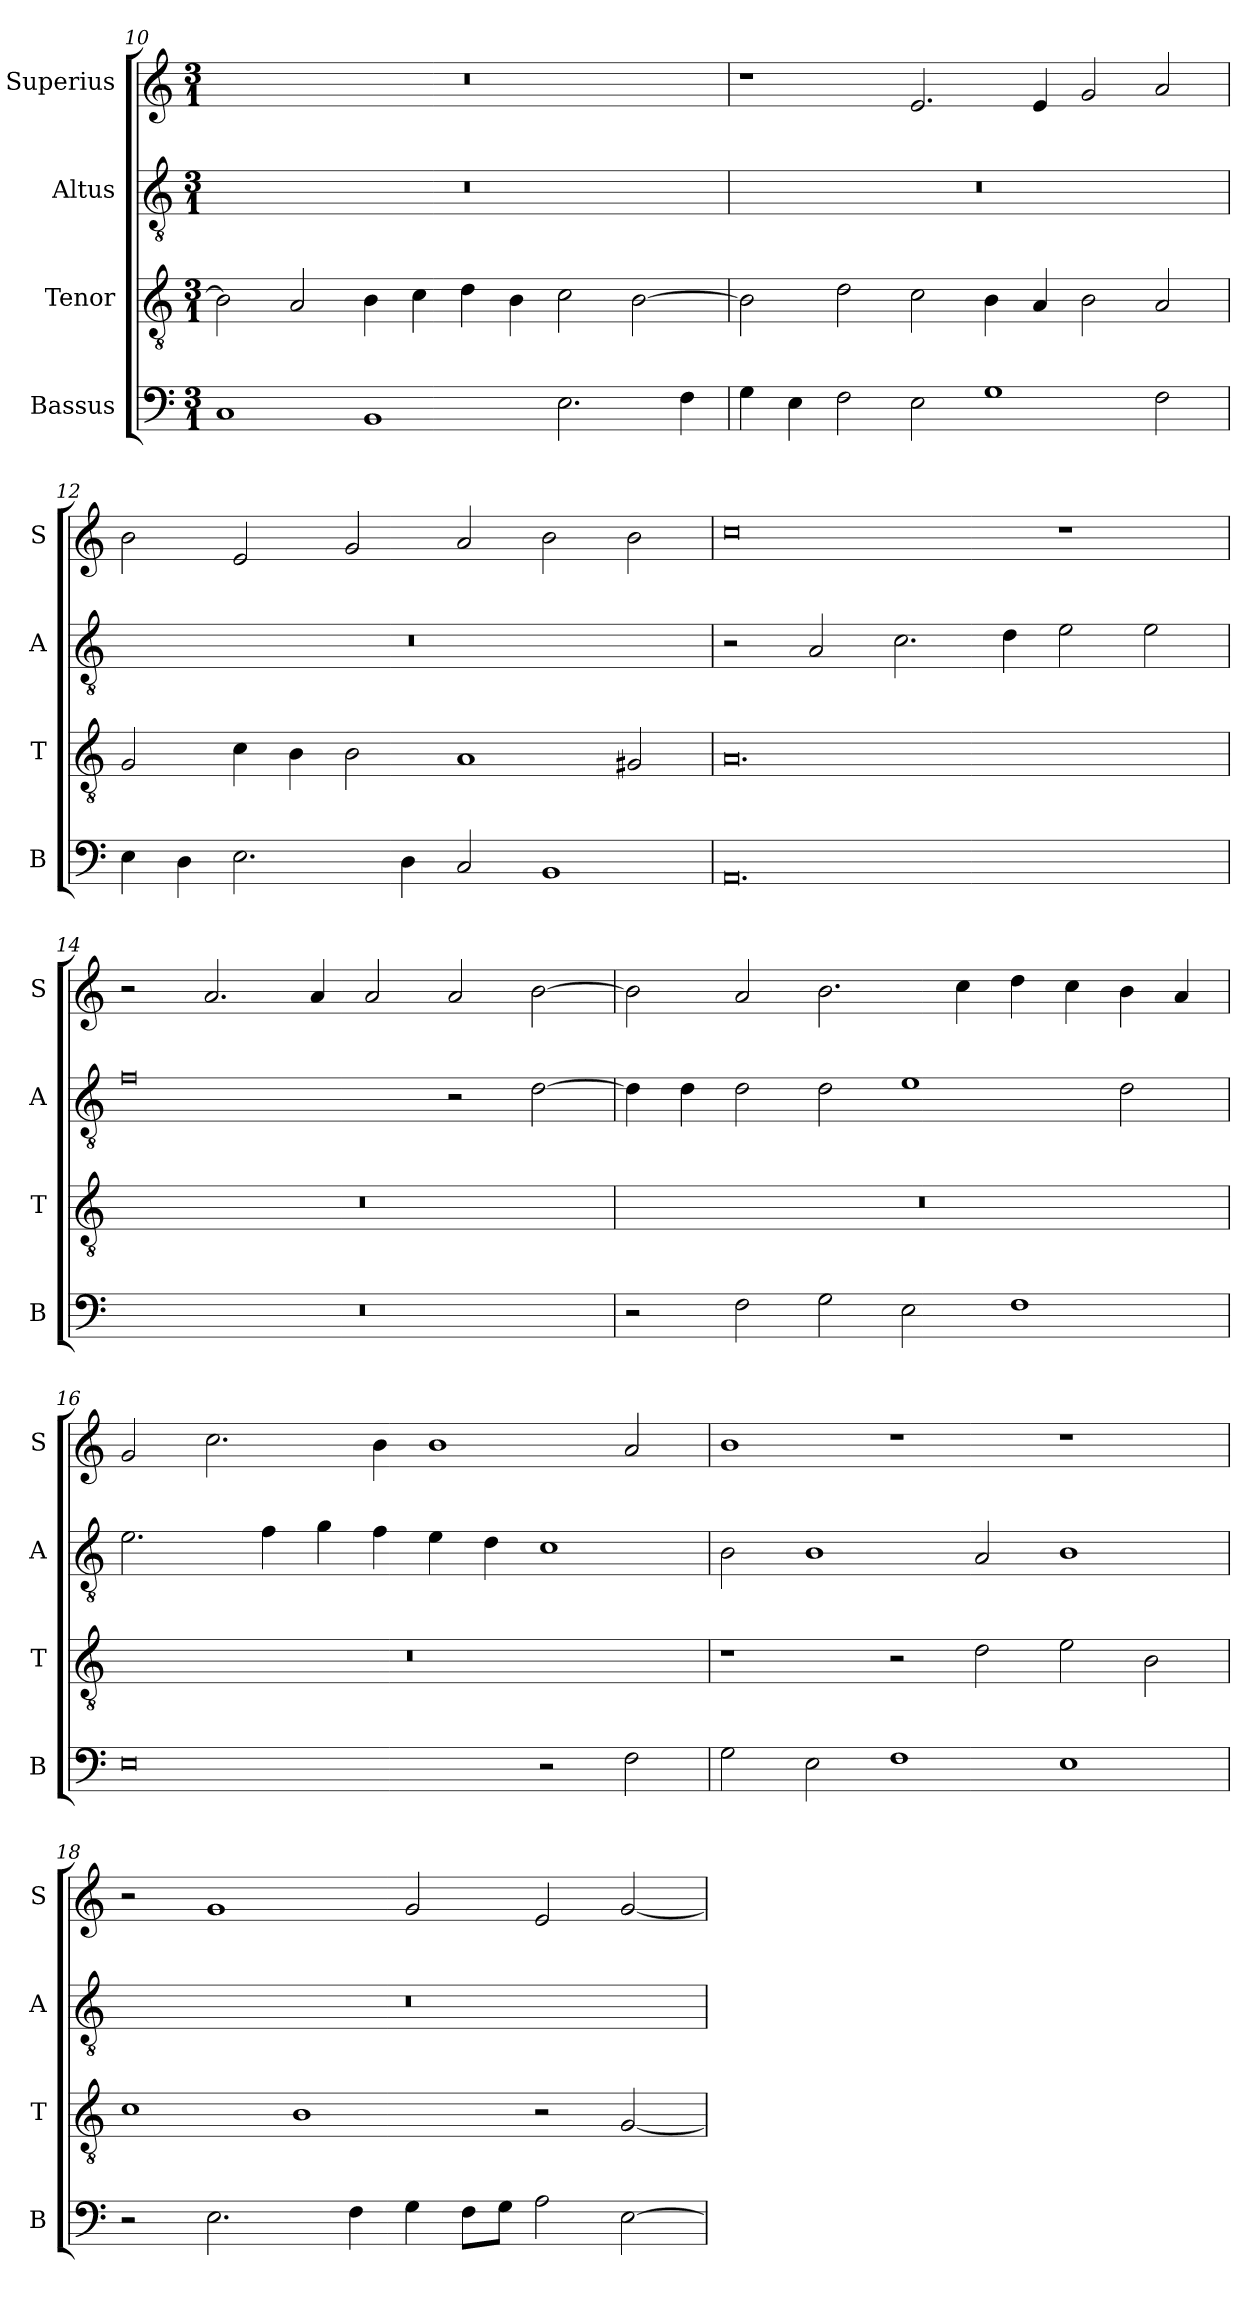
**kern	**kern	**kern	**kern
*part4	*part3	*part2	*part1
*staff4	*staff3	*staff2	*staff1
*I"Bassus	*I"Tenor	*I"Altus	*I"Superius
*I'B	*I'T	*I'A	*I'S
*clefF4	*clefGv2	*clefGv2	*clefG2
*k[]	*k[]	*k[]	*k[]
*M3/1	*M3/1	*M3/1	*M3/1
=10	=10	=10	=10
1C	2B\]	0.r	0.r
.	2A/	.	.
1BB	4B\	.	.
.	4c\	.	.
.	4d\	.	.
.	4B\	.	.
2.E\	2c\	.	.
.	[2B\	.	.
4F\	.	.	.
=11	=11	=11	=11
4G\	2B\]	0.r	1r
4E\	.	.	.
2F\	2d\	.	.
2E\	2c\	.	2.e/
1G	4B\	.	.
.	4A/	.	4e/
.	2B\	.	2g/
2F\	2A/	.	2a/
=12	=12	=12	=12
4E\	2G/	0.r	2b\
4D\	.	.	.
2.E\	4c\	.	2e/
.	4B\	.	.
.	2B\	.	2g/
4D\	.	.	.
2C/	1A	.	2a/
1BB	.	.	2b\
.	2G#X/	.	2b\
=13	=13	=13	=13
0.AA	0.A	2r	0cc
.	.	2A/	.
.	.	2.c\	.
.	.	4d\	.
.	.	2e\	1r
.	.	2e\	.
=14	=14	=14	=14
0.r	0.r	0f	2r
.	.	.	2.a/
.	.	.	4a/
.	.	.	2a/
.	.	2r	2a/
.	.	[2d\	[2b\
=15	=15	=15	=15
2r	0.r	4d\]	2b\]
.	.	4d\	.
2F\	.	2d\	2a/
2G\	.	2d\	2.b\
2E\	.	1e	.
.	.	.	4cc\
1F	.	.	4dd\
.	.	.	4cc\
.	.	2d\	4b\
.	.	.	4a/
=16	=16	=16	=16
0E	0.r	2.e\	2g/
.	.	.	2.cc\
.	.	4f\	.
.	.	4g\	.
.	.	4f\	4b\
.	.	4e\	1b
.	.	4d\	.
2r	.	1c	.
2F\	.	.	2a/
=17	=17	=17	=17
2G\	1r	2B\	1b
2E\	.	1B	.
1F	2r	.	1r
.	2d\	2A/	.
1E	2e\	1B	1r
.	2B\	.	.
=18	=18	=18	=18
2r	1c	0.r	2r
2.E\	.	.	1g
.	1B	.	.
4F\	.	.	.
4G\	.	.	2g/
8F\L	.	.	.
8G\J	.	.	.
2A\	2r	.	2e/
[2E\	[2G/	.	[2g/
=	=	=	=
*-	*-	*-	*-
